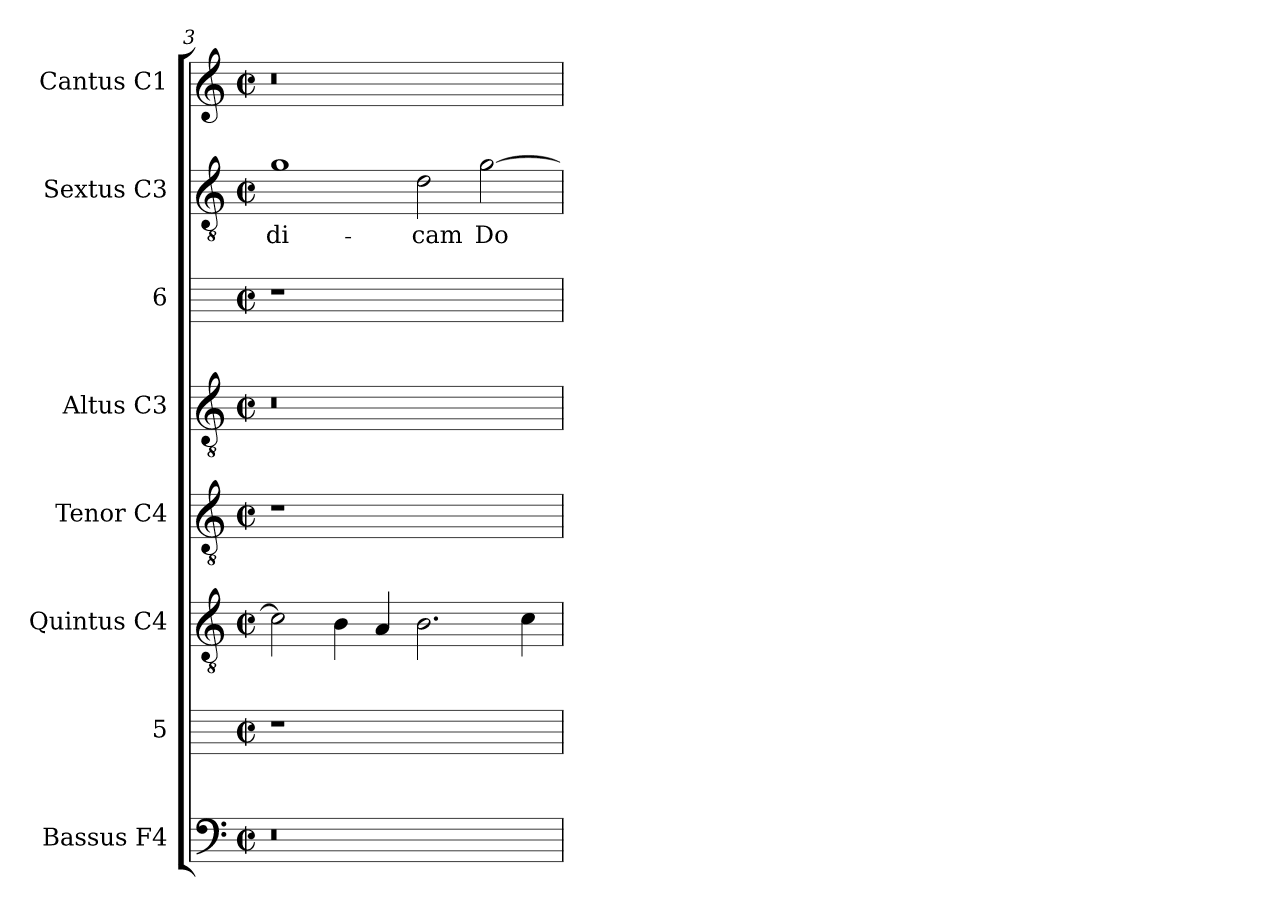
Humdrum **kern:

**kern	**kern	**kern	**text	**kern	**kern	**kern	**kern	**text	**kern
*part8	*part7	*part6	*part6	*part5	*part4	*part3	*part2	*part2	*part1
*staff8	*staff7	*staff6	*staff6	*staff5	*staff4	*staff3	*staff2	*staff2	*staff1
*I"Bassus  F4	*I"5	*I"Quintus  C4	*	*I"Tenor  C4	*I"Altus  C3	*I"6	*I"Sextus  C3	*	*I"Cantus  C1
*I'B	*	*	*	*I'T	*I'A	*	*	*	*I'C
*clefF4	*	*clefGv2	*	*clefGv2	*clefGv2	*	*clefGv2	*	*clefG2
*k[]	*k[]	*k[]	*	*k[]	*k[]	*k[]	*k[]	*	*k[]
*C:	*C:	*C:	*	*C:	*C:	*C:	*C:	*	*C:
*M2/2	*M2/2	*M2/2	*	*M2/2	*M2/2	*M2/2	*M2/2	*	*M2/2
*met(c|)	*met(c|)	*met(c|)	*	*met(c|)	*met(c|)	*met(c|)	*met(c|)	*	*met(c|)
=3	=3	=3	=3	=3	=3	=3	=3	=3	=3
!	!	!	!LO:LY:b:cj	!	!	!	!	!LO:LY:b:cj	!
0r	1r	2c\]	--	1r	0r	1r	1g	-di-	0r
!	!	!	!LO:LY:b:cj	!	!	!	!	!	!
.	.	4B\	--	.	.	.	.	.	.
!	!	!	!LO:LY:b:cj	!	!	!	!	!	!
.	.	4A/	--	.	.	.	.	.	.
!	!	!	!LO:LY:b:cj	!	!	!	!	!LO:LY:b:cj	!
.	1ryy	2.B\	--	1ryy	.	1ryy	2d\	-cam	.
!	!	!	!	!	!	!	!	!LO:LY:b:cj	!
.	.	.	.	.	.	.	[>2g\	Do-	.
!	!	!	!LO:LY:b:cj	!	!	!	!	!	!
.	.	4c\	--	.	.	.	.	.	.
=	=	=	=	=	=	=	=	=	=
*-	*-	*-	*-	*-	*-	*-	*-	*-	*-
